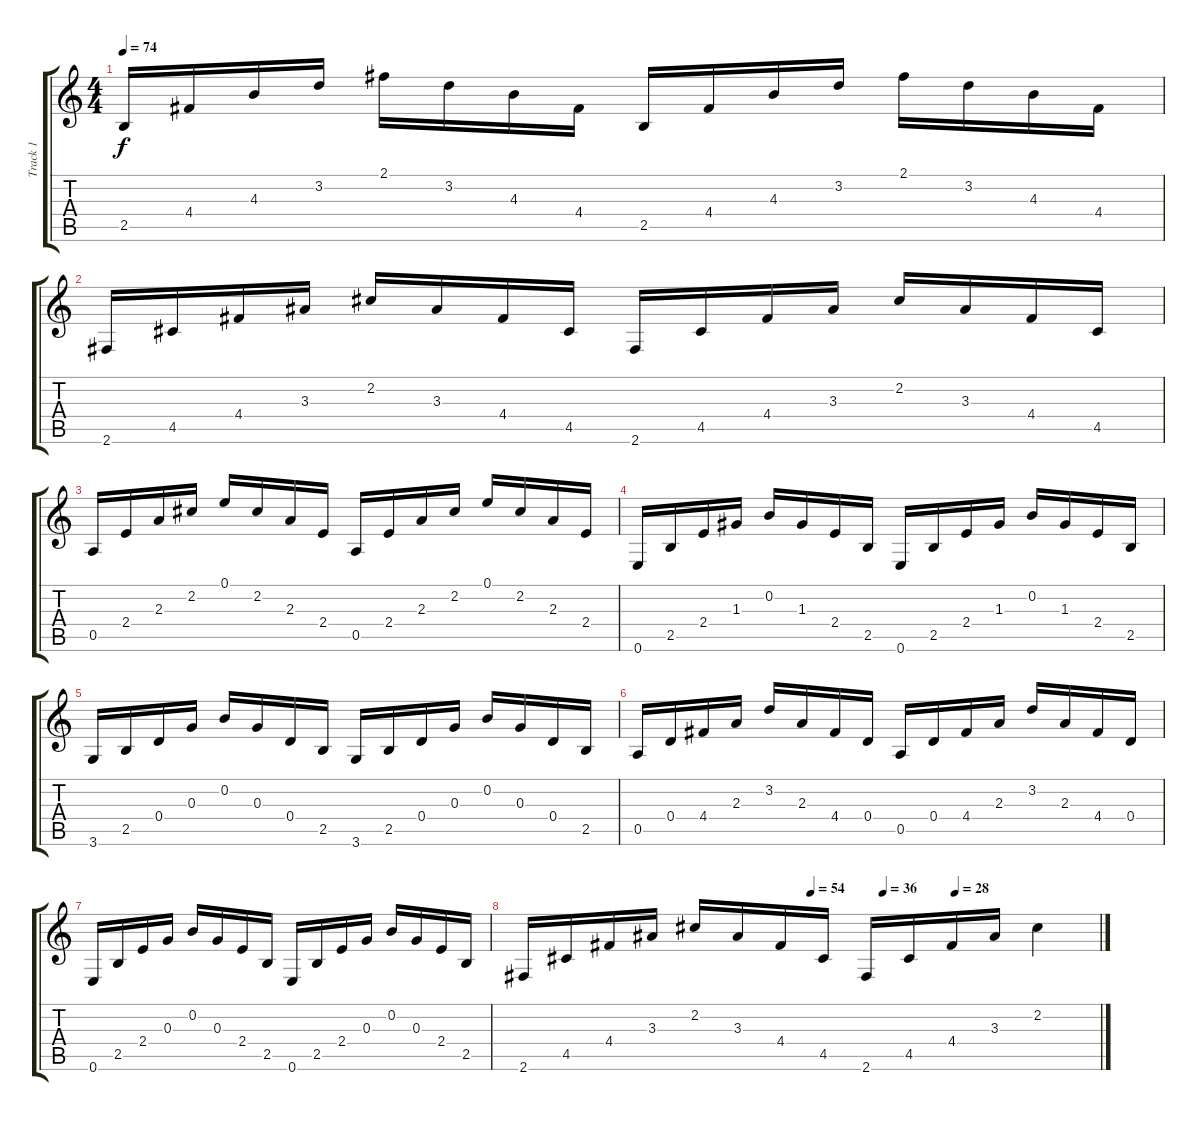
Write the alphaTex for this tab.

\track ("Track 1" "Track 1") {instrument acousticguitarnylon}
\staff {score tabs}
\tuning (E4 B3 G3 D3 A2 E2) {hide}
\ts (4 4)
\tempo 74
\clef g2
\ks c
2.5.16{dy f} 4.4.16 4.3.16 3.2.16 2.1.16 3.2.16 4.3.16 4.4.16 2.5.16 4.4.16 4.3.16 3.2.16 2.1.16 3.2.16 4.3.16 4.4.16 |
2.6.16 4.5.16 4.4.16 3.3.16 2.2.16 3.3.16 4.4.16 4.5.16 2.6.16 4.5.16 4.4.16 3.3.16 2.2.16 3.3.16 4.4.16 4.5.16 |
0.5.16 2.4.16 2.3.16 2.2.16 0.1.16 2.2.16 2.3.16 2.4.16 0.5.16 2.4.16 2.3.16 2.2.16 0.1.16 2.2.16 2.3.16 2.4.16 |
0.6.16 2.5.16 2.4.16 1.3.16 0.2.16 1.3.16 2.4.16 2.5.16 0.6.16 2.5.16 2.4.16 1.3.16 0.2.16 1.3.16 2.4.16 2.5.16 |
3.6.16 2.5.16 0.4.16 0.3.16 0.2.16 0.3.16 0.4.16 2.5.16 3.6.16 2.5.16 0.4.16 0.3.16 0.2.16 0.3.16 0.4.16 2.5.16 |
0.5.16 0.4.16 4.4.16 2.3.16 3.2.16 2.3.16 4.4.16 0.4.16 0.5.16 0.4.16 4.4.16 2.3.16 3.2.16 2.3.16 4.4.16 0.4.16 |
0.6.16 2.5.16 2.4.16 0.3.16 0.2.16 0.3.16 2.4.16 2.5.16 0.6.16 2.5.16 2.4.16 0.3.16 0.2.16 0.3.16 2.4.16 2.5.16 |
\tempo (54 0.5)
\tempo (36 0.625)
\tempo (28 0.75)
2.6.16 4.5.16 4.4.16 3.3.16 2.2.16 3.3.16 4.4.16 4.5.16 2.6.16 4.5.16 4.4.16 3.3.16 2.2.4
